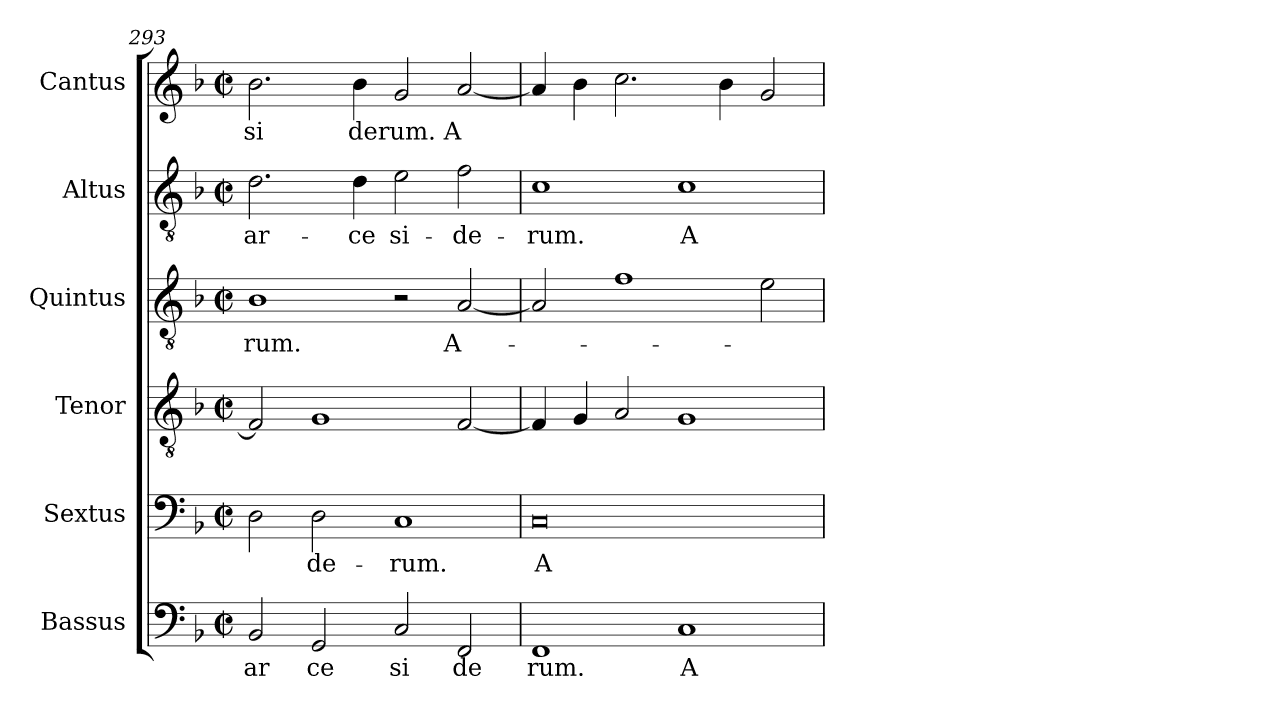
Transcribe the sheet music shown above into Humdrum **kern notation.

**kern	**text	**kern	**text	**kern	**kern	**text	**kern	**text	**kern	**text
*part6	*part6	*part5	*part5	*part4	*part3	*part3	*part2	*part2	*part1	*part1
*staff6	*staff6	*staff5	*staff5	*staff4	*staff3	*staff3	*staff2	*staff2	*staff1	*staff1
*I"Bassus	*	*I"Sextus	*	*I"Tenor	*I"Quintus	*	*I"Altus	*	*I"Cantus	*
*clefF4	*	*clefF4	*	*clefGv2	*clefGv2	*	*clefGv2	*	*clefG2	*
*k[b-]	*	*k[b-]	*	*k[b-]	*k[b-]	*	*k[b-]	*	*k[b-]	*
*F:	*	*F:	*	*F:	*F:	*	*F:	*	*F:	*
*M2/2	*	*M2/2	*	*M2/2	*M2/2	*	*M2/2	*	*M2/2	*
*met(c|)	*	*met(c|)	*	*met(c|)	*met(c|)	*	*met(c|)	*	*met(c|)	*
=293	=293	=293	=293	=293	=293	=293	=293	=293	=293	=293
!	!LO:LY:b:cj	!	!	!	!	!LO:LY:b:cj	!	!LO:LY:b:cj	!	!LO:LY:b:cj
2BB-/	ar	2D\	.	2F/]	1B-	-rum.	2.d\	ar-	2.b-\	si
!	!LO:LY:b:cj	!	!LO:LY:b:cj	!	!	!	!	!	!	!
2GG/	ce	2D\	-de-	1G	.	.	.	.	.	.
!	!	!	!	!	!	!	!	!LO:LY:b:cj	!	!LO:LY:b
.	.	.	.	.	.	.	4d\	-ce	4b-\	derum.
!	!LO:LY:b:cj	!	!LO:LY:b:cj	!	!	!	!	!LO:LY:b:cj	!	!
2C/	si	1C	-rum.	.	2r	.	2e\	si-	2g/	.
!	!LO:LY:b:cj	!	!	!	!	!LO:LY:b:cj	!	!LO:LY:b:cj	!	!LO:LY:b:cj
2FF/	de	.	.	[<2F/	[<2A/	A-	2f\	-de-	[<2a/	A
=294	=294	=294	=294	=294	=294	=294	=294	=294	=294	=294
!	!LO:LY:b:cj	!	!LO:LY:b:cj	!	!	!	!	!LO:LY:b:cj	!	!
1FF	rum.	0C	A-	4F/]	2A/]	.	1c	-rum.	4a/]	.
.	.	.	.	4G/	.	.	.	.	4b-\	.
.	.	.	.	2A/	1f	.	.	.	2.cc\	.
!	!LO:LY:b:cj	!	!	!	!	!	!	!LO:LY:b:cj	!	!
1C	A	.	.	1G	.	.	1c	A-	.	.
.	.	.	.	.	.	.	.	.	4b-\	.
.	.	.	.	.	2e\	.	.	.	2g/	.
=	=	=	=	=	=	=	=	=	=	=
*-	*-	*-	*-	*-	*-	*-	*-	*-	*-	*-
